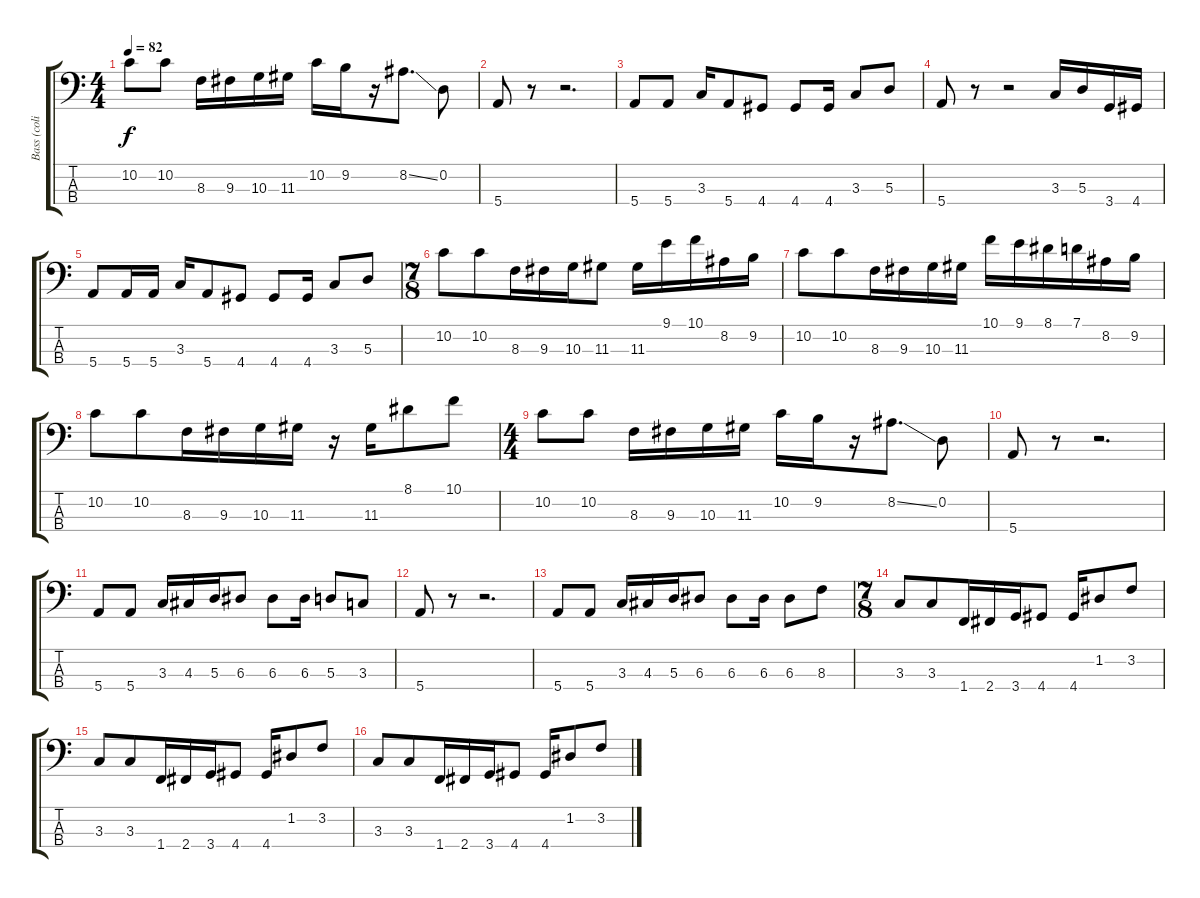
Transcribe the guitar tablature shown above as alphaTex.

\track ("Bass (colin)" "Bass (coli") {instrument electricbassfinger}
\staff {score tabs}
\tuning (G2 D2 A1 E1) {hide}
\ts (4 4)
\tempo 82
\clef f4
\ks c
10.2.8{dy f} 10.2.8 8.3.16 9.3.16 10.3.16 11.3.16 10.2.16 9.2.16 r.16 8.2{ss}.8{d} 0.2.8 |
5.4.8 r.8 r.2{d} |
5.4.8 5.4.8 3.3.16 5.4.8 4.4.8 4.4.8 4.4.16 3.3.8 5.3.8 |
5.4.8 r.8 r.2 3.3.16 5.3.16 3.4.16 4.4.16 |
5.4.8 5.4.16 5.4.16 3.3.16 5.4.8 4.4.8 4.4.8 4.4.16 3.3.8 5.3.8 |
\ts (7 8)
10.2.8 10.2.8 8.3.16 9.3.16 10.3.16 11.3.8 11.3.16 9.1.16 10.1.16 8.2.16 9.2.16 |
10.2.8 10.2.8 8.3.16 9.3.16 10.3.16 11.3.16 10.1.16 9.1.16 8.1.16 7.1.16 8.2.16 9.2.16 |
10.2.8 10.2.8 8.3.16 9.3.16 10.3.16 11.3.16 r.16 11.3.16 8.1.8 10.1.8 |
\ts (4 4)
10.2.8 10.2.8 8.3.16 9.3.16 10.3.16 11.3.16 10.2.16 9.2.16 r.16 8.2{ss}.8{d} 0.2.8 |
5.4.8 r.8 r.2{d} |
5.4.8 5.4.8 3.3.16 4.3.16 5.3.16 6.3.8 6.3.8 6.3.16 5.3.8 3.3.8 |
5.4.8 r.8 r.2{d} |
5.4.8 5.4.8 3.3.16 4.3.16 5.3.16 6.3.8 6.3.8 6.3.16 6.3.8 8.3.8 |
\ts (7 8)
3.3.8 3.3.8 1.4.16 2.4.16 3.4.16 4.4.8 4.4.16 1.2.8 3.2.8 |
3.3.8 3.3.8 1.4.16 2.4.16 3.4.16 4.4.8 4.4.16 1.2.8 3.2.8 |
3.3.8 3.3.8 1.4.16 2.4.16 3.4.16 4.4.8 4.4.16 1.2.8 3.2.8
